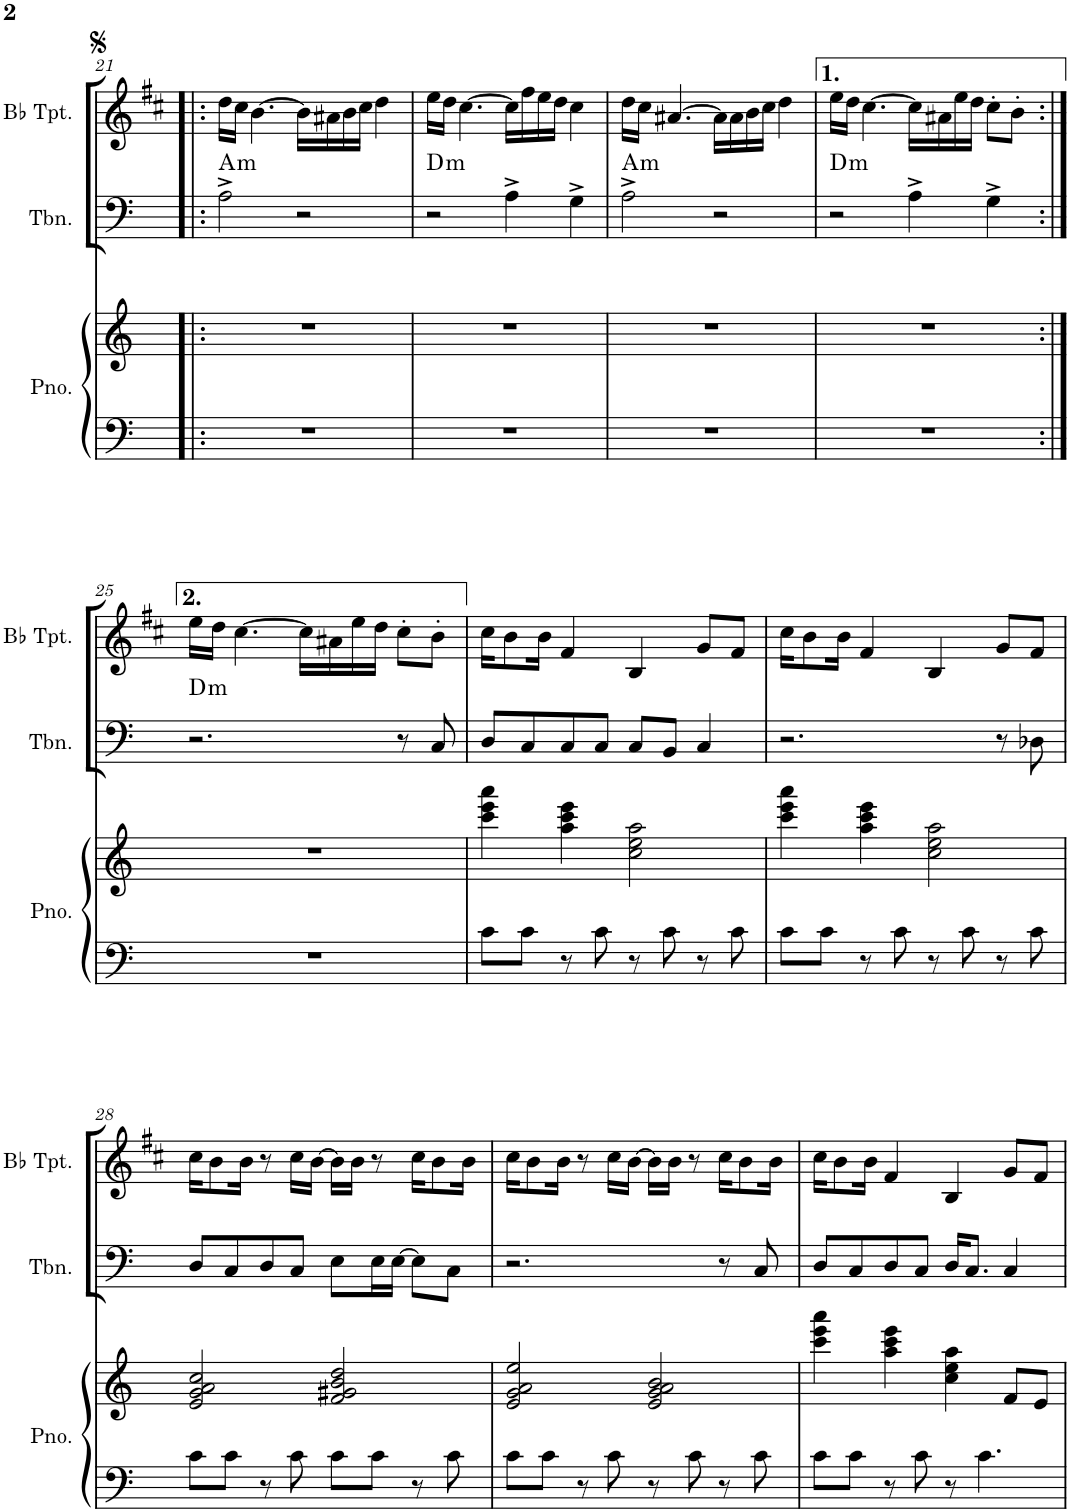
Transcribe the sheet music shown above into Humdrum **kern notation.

**kern	**kern	**kern	**harte	**kern
*part3	*part3	*part2	*part2	*part1
*staff4	*staff3	*staff2	*	*staff1
*I"Piano	*	*I"Trombone	*	*I"Bb Trumpet
*I'Pno.	*	*I'Tbn.	*	*I'Bb Tpt.
!!LO:PB:g=z
*clefF4	*clefG2	*clefF4	*	*clefG2
*	*	*	*	*Trd1c2
*k[]	*k[]	*k[]	*	*k[f#c#]
*M4/4	*M4/4	*M4/4	*	*M4/4
=21!|:	=21!|:	=21!|:	=21!|:	=21!|:
!	!	!	!LO:H:kt=m	!
1r	1r	2A^\	A:min	16dd\LL
.	.	.	.	16cc#\JJ
.	.	.	.	[4.b\
.	.	2r	.	16b\LL]
.	.	.	.	16a#X\
.	.	.	.	16b\
.	.	.	.	16cc#\JJ
.	.	.	.	4dd\
=22	=22	=22	=22	=22
!	!	!	!LO:H:kt=m	!
1r	1r	2r	D:min	16ee\LL
.	.	.	.	16dd\JJ
.	.	.	.	[4.cc#\
.	.	4A^\	.	16cc#\LL]
.	.	.	.	16ff#\
.	.	.	.	16ee\
.	.	.	.	16dd\JJ
.	.	4G^\	.	4cc#\
=23	=23	=23	=23	=23
!	!	!	!LO:H:kt=m	!
1r	1r	2A^\	A:min	16dd\LL
.	.	.	.	16cc#\JJ
.	.	.	.	[4.a#X/
.	.	2r	.	16a#\LL]
.	.	.	.	16a#\
.	.	.	.	16b\
.	.	.	.	16cc#\JJ
.	.	.	.	4dd\
=24	=24	=24	=24	=24
!	!	!	!LO:H:kt=m	!
1r	1r	2r	D:min	16ee\LL
.	.	.	.	16dd\JJ
.	.	.	.	[4.cc#\
.	.	4A^\	.	16cc#\LL]
.	.	.	.	16a#X\
.	.	.	.	16ee\
.	.	.	.	16dd\JJ
.	.	4G^\	.	8cc#'\L
.	.	.	.	8b'\J
!!LO:LB:g=z
=25:|!	=25:|!	=25:|!	=25:|!	=25:|!
!	!	!	!LO:H:kt=m	!
1r	1r	2.r	D:min	16ee\LL
.	.	.	.	16dd\JJ
.	.	.	.	[4.cc#\
.	.	.	.	16cc#\LL]
.	.	.	.	16a#X\
.	.	.	.	16ee\
.	.	.	.	16dd\JJ
.	.	8r	.	8cc#'\L
.	.	8C/	.	8b'\J
=26	=26	=26	=26	=26
8c\L	4ccc\ 4eee\ 4aaa\	8D/L	.	16cc#\KL
.	.	.	.	8b\
8c\J	.	8C/	.	.
.	.	.	.	16b\Jk
8r	4aa\ 4ccc\ 4eee\	8C/	.	4f#/
8c\	.	8C/J	.	.
8r	2cc\ 2ee\ 2aa\	8C/L	.	4B/
8c\	.	8BB/J	.	.
8r	.	4C/	.	8g/L
8c\	.	.	.	8f#/J
=27	=27	=27	=27	=27
8c\L	4ccc\ 4eee\ 4aaa\	2.r	.	16cc#\KL
.	.	.	.	8b\
8c\J	.	.	.	.
.	.	.	.	16b\Jk
8r	4aa\ 4ccc\ 4eee\	.	.	4f#/
8c\	.	.	.	.
8r	2cc\ 2ee\ 2aa\	.	.	4B/
8c\	.	.	.	.
8r	.	8r	.	8g/L
8c\	.	8D-X\	.	8f#/J
!!LO:LB:g=z
=28	=28	=28	=28	=28
8c\L	2e/ 2g/ 2a/ 2cc/	8D/L	.	16cc#\KL
.	.	.	.	8b\
8c\J	.	8C/	.	.
.	.	.	.	16b\Jk
8r	.	8D/	.	8r
8c\	.	8C/J	.	16cc#\LL
.	.	.	.	[16b\JJ
8c\L	2f/ 2g#X/ 2b/ 2dd/	8E\L	.	16b\LL]
.	.	.	.	16b\JJ
8c\J	.	16E\L	.	8r
.	.	[16E\JJ	.	.
8r	.	8E\L]	.	16cc#\KL
.	.	.	.	8b\
8c\	.	8C\J	.	.
.	.	.	.	16b\Jk
=29	=29	=29	=29	=29
8c\L	2e/ 2g/ 2a/ 2ee/	2.r	.	16cc#\KL
.	.	.	.	8b\
8c\J	.	.	.	.
.	.	.	.	16b\Jk
8r	.	.	.	8r
8c\	.	.	.	16cc#\LL
.	.	.	.	[16b\JJ
8r	2e/ 2g/ 2a/ 2b/	.	.	16b\LL]
.	.	.	.	16b\JJ
8c\	.	.	.	8r
8r	.	8r	.	16cc#\KL
.	.	.	.	8b\
8c\	.	8C/	.	.
.	.	.	.	16b\Jk
=30	=30	=30	=30	=30
8c\L	4ccc\ 4eee\ 4aaa\	8D/L	.	16cc#\KL
.	.	.	.	8b\
8c\J	.	8C/	.	.
.	.	.	.	16b\Jk
8r	4aa\ 4ccc\ 4eee\	8D/	.	4f#/
8c\	.	8C/J	.	.
8r	4cc\ 4ee\ 4aa\	16D/KL	.	4B/
.	.	8.C/J	.	.
4.c\	.	.	.	.
.	8f/L	4C/	.	8g/L
.	8e/J	.	.	8f#/J
=	=	=	=	=
*-	*-	*-	*-	*-
